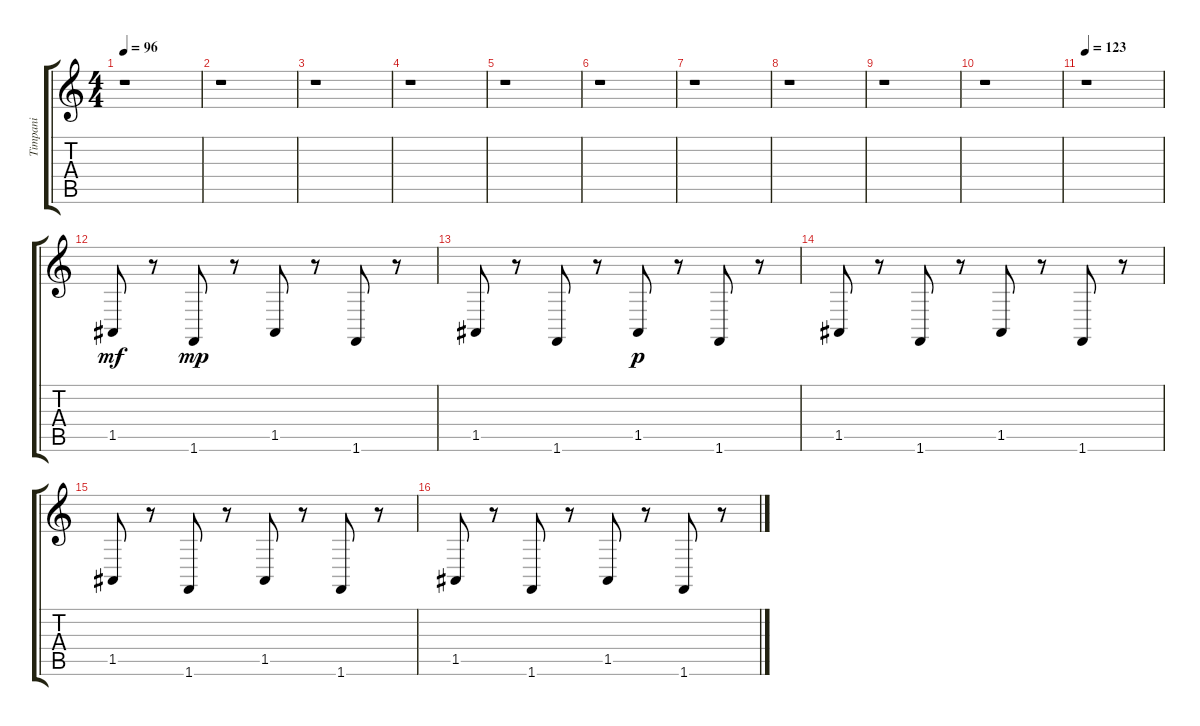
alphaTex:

\track ("Timpani" "Timpani") {instrument timpani}
\staff {score tabs}
\tuning (E4 B3 G3 D3 A2 E2) {hide}
\ts (4 4)
\tempo 96
\clef g2
\ks c
r.1{dy fff} |
r.1 |
r.1 |
r.1 |
r.1 |
r.1 |
r.1 |
r.1 |
r.1 |
r.1 |
\tempo 123
r.1 |
1.5.8{dy mf} r.8 1.6.8{dy mp} r.8 1.5.8 r.8 1.6.8 r.8 |
1.5.8 r.8 1.6.8 r.8 1.5.8{dy p} r.8 1.6.8 r.8 |
1.5.8 r.8 1.6.8 r.8 1.5.8 r.8 1.6.8 r.8 |
1.5.8 r.8 1.6.8 r.8 1.5.8 r.8 1.6.8 r.8 |
1.5.8 r.8 1.6.8 r.8 1.5.8 r.8 1.6.8 r.8
